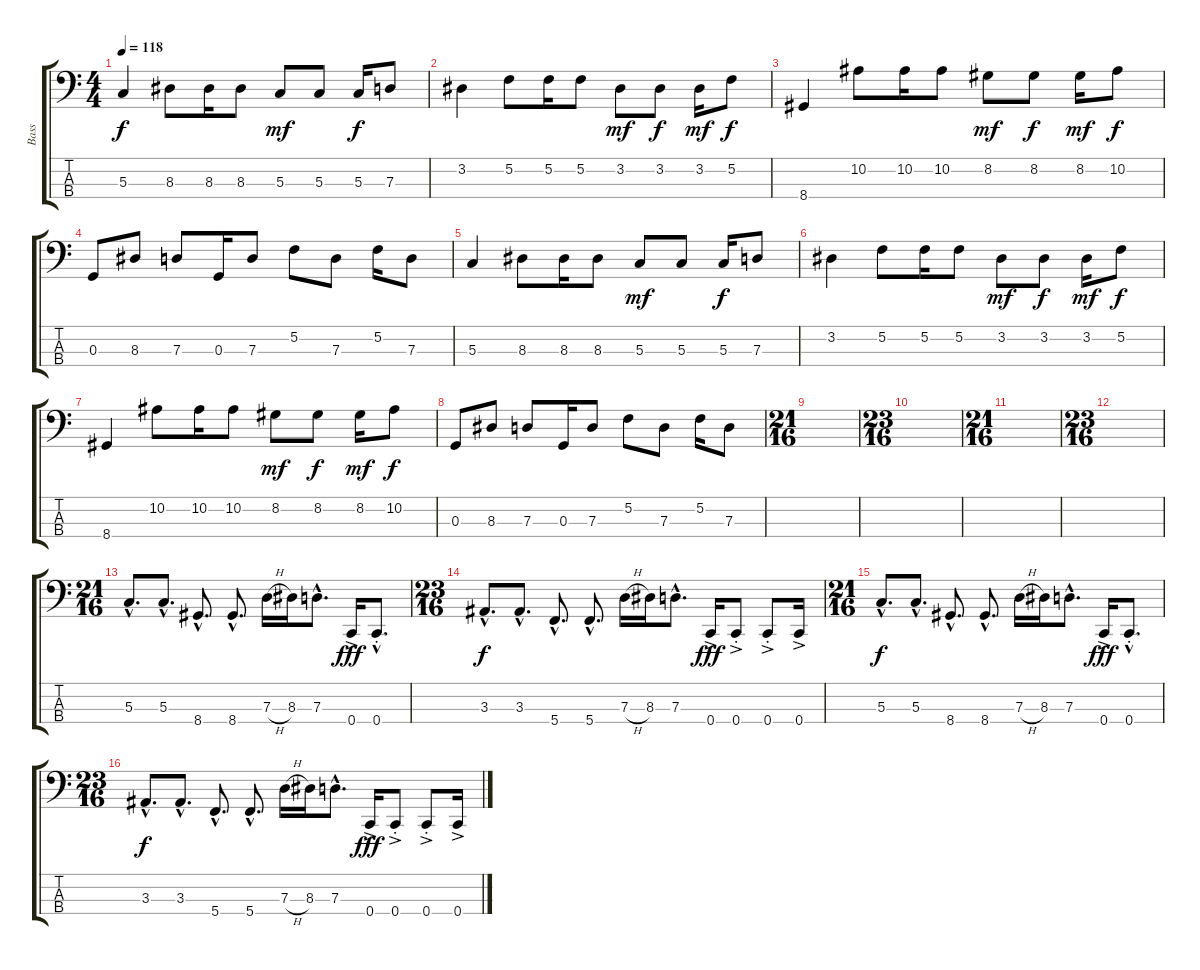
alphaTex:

\track ("Bass" "Bass") {instrument electricbassfinger}
\staff {score tabs}
\tuning (F2 C2 G1 C1) {hide}
\ts (4 4)
\tempo 118
\clef f4
\ks c
5.3.4{dy f} 8.3.8 8.3.16 8.3.8 5.3.8{dy mf} 5.3.8 5.3.16{dy f} 7.3.8 |
3.2.4 5.2.8 5.2.16 5.2.8 3.2.8{dy mf} 3.2.8{dy f} 3.2.16{dy mf} 5.2.8{dy f} |
8.4.4 10.2.8 10.2.16 10.2.8 8.2.8{dy mf} 8.2.8{dy f} 8.2.16{dy mf} 10.2.8{dy f} |
0.3.8 8.3.8 7.3.8 0.3.16 7.3.8 5.2.8 7.3.8 5.2.16 7.3.8 |
5.3.4 8.3.8 8.3.16 8.3.8 5.3.8{dy mf} 5.3.8 5.3.16{dy f} 7.3.8 |
3.2.4 5.2.8 5.2.16 5.2.8 3.2.8{dy mf} 3.2.8{dy f} 3.2.16{dy mf} 5.2.8{dy f} |
8.4.4 10.2.8 10.2.16 10.2.8 8.2.8{dy mf} 8.2.8{dy f} 8.2.16{dy mf} 10.2.8{dy f} |
0.3.8 8.3.8 7.3.8 0.3.16 7.3.8 5.2.8 7.3.8 5.2.16 7.3.8 |
\ts (21 16)
|
\ts (23 16)
|
\ts (21 16)
|
\ts (23 16)
|
\ts (21 16)
5.3{hac}.8{d} 5.3{hac}.8{d} 8.4{hac}.8{d} 8.4{hac}.8{d} 7.3{h}.16 8.3.16 7.3{hac}.8{d} 0.4{ac}.16{dy fff} 0.4{hac st}.8{d} |
\ts (23 16)
3.3{hac}.8{d dy f} 3.3{hac}.8{d} 5.4{hac}.8{d} 5.4{hac}.8{d} 7.3{h}.16 8.3.16 7.3{hac}.8{d} 0.4{ac}.16{dy fff} 0.4{ac st}.8 0.4{ac st}.8 0.4{ac}.16 |
\ts (21 16)
5.3{hac}.8{d dy f} 5.3{hac}.8{d} 8.4{hac}.8{d} 8.4{hac}.8{d} 7.3{h}.16 8.3.16 7.3{hac}.8{d} 0.4{ac}.16{dy fff} 0.4{hac st}.8{d} |
\ts (23 16)
3.3{hac}.8{d dy f} 3.3{hac}.8{d} 5.4{hac}.8{d} 5.4{hac}.8{d} 7.3{h}.16 8.3.16 7.3{hac}.8{d} 0.4{ac}.16{dy fff} 0.4{ac st}.8 0.4{ac st}.8 0.4{ac}.16
